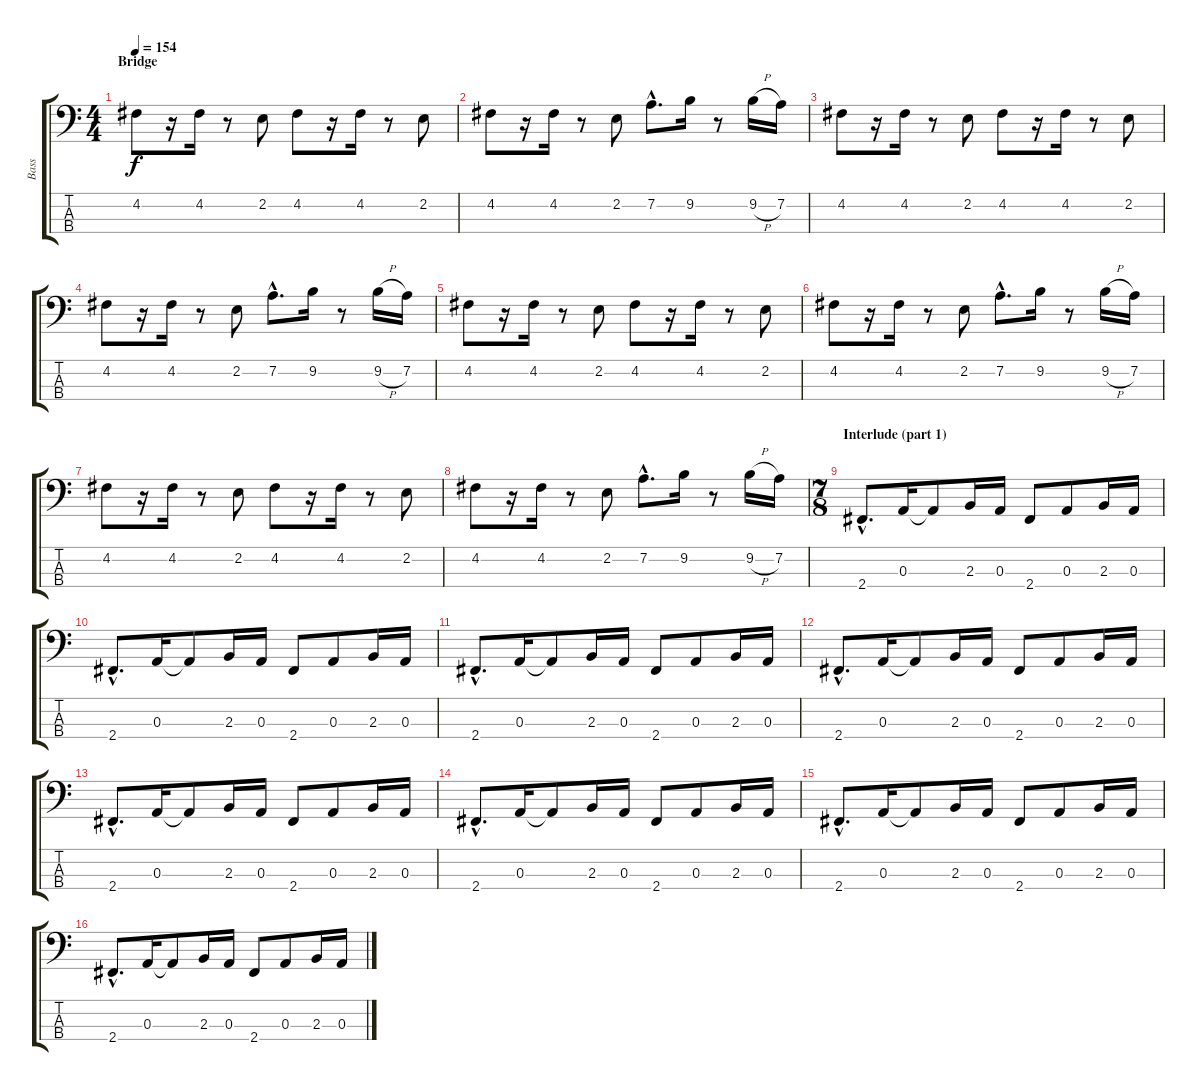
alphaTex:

\track ("Bass" "Bass") {instrument electricbassfinger}
\staff {score tabs}
\tuning (G2 D2 A1 E1) {hide}
\ts (4 4)
\section ("" "Bridge")
\tempo 154
\clef f4
\ks c
4.2.8{dy f} r.16 4.2.16 r.8 2.2.8 4.2.8 r.16 4.2.16 r.8 2.2.8 |
4.2.8 r.16 4.2.16 r.8 2.2.8 7.2{hac}.8{d} 9.2.16 r.8 9.2{h}.16 7.2.16 |
4.2.8 r.16 4.2.16 r.8 2.2.8 4.2.8 r.16 4.2.16 r.8 2.2.8 |
4.2.8 r.16 4.2.16 r.8 2.2.8 7.2{hac}.8{d} 9.2.16 r.8 9.2{h}.16 7.2.16 |
4.2.8 r.16 4.2.16 r.8 2.2.8 4.2.8 r.16 4.2.16 r.8 2.2.8 |
4.2.8 r.16 4.2.16 r.8 2.2.8 7.2{hac}.8{d} 9.2.16 r.8 9.2{h}.16 7.2.16 |
4.2.8 r.16 4.2.16 r.8 2.2.8 4.2.8 r.16 4.2.16 r.8 2.2.8 |
4.2.8 r.16 4.2.16 r.8 2.2.8 7.2{hac}.8{d} 9.2.16 r.8 9.2{h}.16 7.2.16 |
\ts (7 8)
\section ("" "Interlude (part 1)")
2.4{hac}.8{d} 0.3.16 0.3{t}.8 2.3.16 0.3.16 2.4.8 0.3.8 2.3.16 0.3.16 |
2.4{hac}.8{d} 0.3.16 0.3{t}.8 2.3.16 0.3.16 2.4.8 0.3.8 2.3.16 0.3.16 |
2.4{hac}.8{d} 0.3.16 0.3{t}.8 2.3.16 0.3.16 2.4.8 0.3.8 2.3.16 0.3.16 |
2.4{hac}.8{d} 0.3.16 0.3{t}.8 2.3.16 0.3.16 2.4.8 0.3.8 2.3.16 0.3.16 |
2.4{hac}.8{d} 0.3.16 0.3{t}.8 2.3.16 0.3.16 2.4.8 0.3.8 2.3.16 0.3.16 |
2.4{hac}.8{d} 0.3.16 0.3{t}.8 2.3.16 0.3.16 2.4.8 0.3.8 2.3.16 0.3.16 |
2.4{hac}.8{d} 0.3.16 0.3{t}.8 2.3.16 0.3.16 2.4.8 0.3.8 2.3.16 0.3.16 |
2.4{hac}.8{d} 0.3.16 0.3{t}.8 2.3.16 0.3.16 2.4.8 0.3.8 2.3.16 0.3.16
